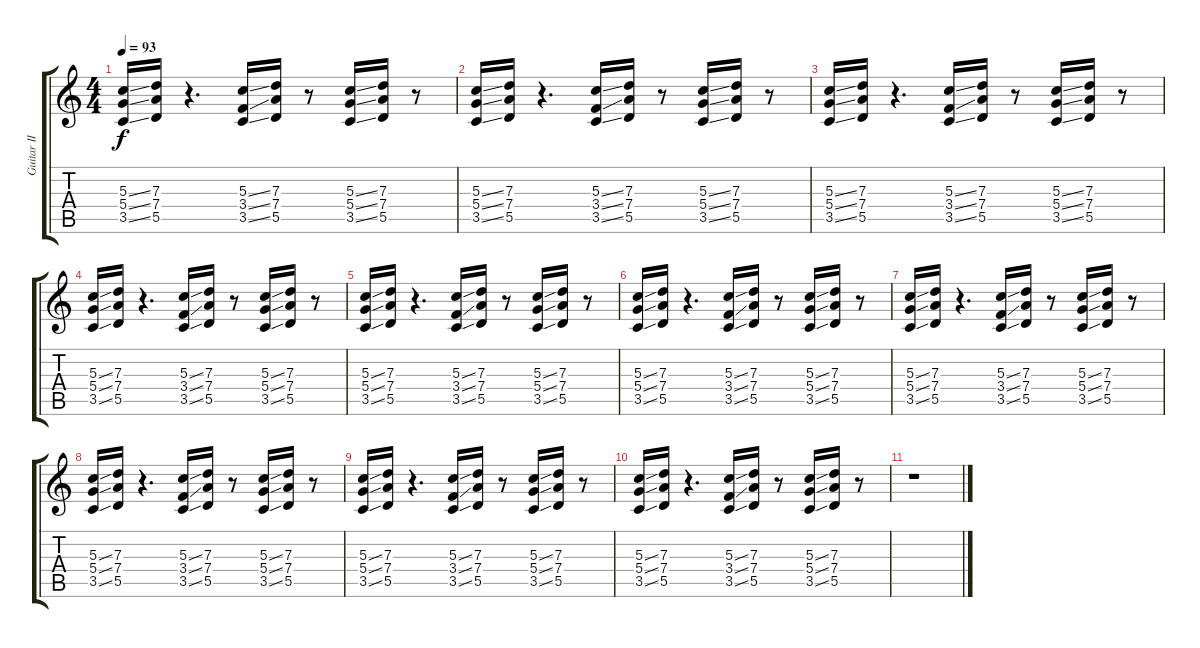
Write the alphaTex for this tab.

\track ("Guitar II - Bard Torstensen" "Guitar II ") {instrument overdrivenguitar}
\staff {score tabs}
\tuning (E4 B3 G3 D3 A2 D2) {hide}
\ts (4 4)
\tempo 93
\clef g2
\ks c
(5.3{ss} 5.4{ss} 3.5{ss}).16{dy f} (7.3 7.4 5.5).16 r.4{d} (5.3{ss} 3.4{ss} 3.5{ss}).16 (7.3 7.4 5.5).16 r.8 (5.3{ss} 5.4{ss} 3.5{ss}).16 (7.3 7.4 5.5).16 r.8 |
(5.3{ss} 5.4{ss} 3.5{ss}).16 (7.3 7.4 5.5).16 r.4{d} (5.3{ss} 3.4{ss} 3.5{ss}).16 (7.3 7.4 5.5).16 r.8 (5.3{ss} 5.4{ss} 3.5{ss}).16 (7.3 7.4 5.5).16 r.8 |
(5.3{ss} 5.4{ss} 3.5{ss}).16 (7.3 7.4 5.5).16 r.4{d} (5.3{ss} 3.4{ss} 3.5{ss}).16 (7.3 7.4 5.5).16 r.8 (5.3{ss} 5.4{ss} 3.5{ss}).16 (7.3 7.4 5.5).16 r.8 |
(5.3{ss} 5.4{ss} 3.5{ss}).16 (7.3 7.4 5.5).16 r.4{d} (5.3{ss} 3.4{ss} 3.5{ss}).16 (7.3 7.4 5.5).16 r.8 (5.3{ss} 5.4{ss} 3.5{ss}).16 (7.3 7.4 5.5).16 r.8 |
(5.3{ss} 5.4{ss} 3.5{ss}).16 (7.3 7.4 5.5).16 r.4{d} (5.3{ss} 3.4{ss} 3.5{ss}).16 (7.3 7.4 5.5).16 r.8 (5.3{ss} 5.4{ss} 3.5{ss}).16 (7.3 7.4 5.5).16 r.8 |
(5.3{ss} 5.4{ss} 3.5{ss}).16 (7.3 7.4 5.5).16 r.4{d} (5.3{ss} 3.4{ss} 3.5{ss}).16 (7.3 7.4 5.5).16 r.8 (5.3{ss} 5.4{ss} 3.5{ss}).16 (7.3 7.4 5.5).16 r.8 |
(5.3{ss} 5.4{ss} 3.5{ss}).16 (7.3 7.4 5.5).16 r.4{d} (5.3{ss} 3.4{ss} 3.5{ss}).16 (7.3 7.4 5.5).16 r.8 (5.3{ss} 5.4{ss} 3.5{ss}).16 (7.3 7.4 5.5).16 r.8 |
(5.3{ss} 5.4{ss} 3.5{ss}).16 (7.3 7.4 5.5).16 r.4{d} (5.3{ss} 3.4{ss} 3.5{ss}).16 (7.3 7.4 5.5).16 r.8 (5.3{ss} 5.4{ss} 3.5{ss}).16 (7.3 7.4 5.5).16 r.8 |
(5.3{ss} 5.4{ss} 3.5{ss}).16 (7.3 7.4 5.5).16 r.4{d} (5.3{ss} 3.4{ss} 3.5{ss}).16 (7.3 7.4 5.5).16 r.8 (5.3{ss} 5.4{ss} 3.5{ss}).16 (7.3 7.4 5.5).16 r.8 |
(5.3{ss} 5.4{ss} 3.5{ss}).16 (7.3 7.4 5.5).16 r.4{d} (5.3{ss} 3.4{ss} 3.5{ss}).16 (7.3 7.4 5.5).16 r.8 (5.3{ss} 5.4{ss} 3.5{ss}).16 (7.3 7.4 5.5).16 r.8 |
r.1
